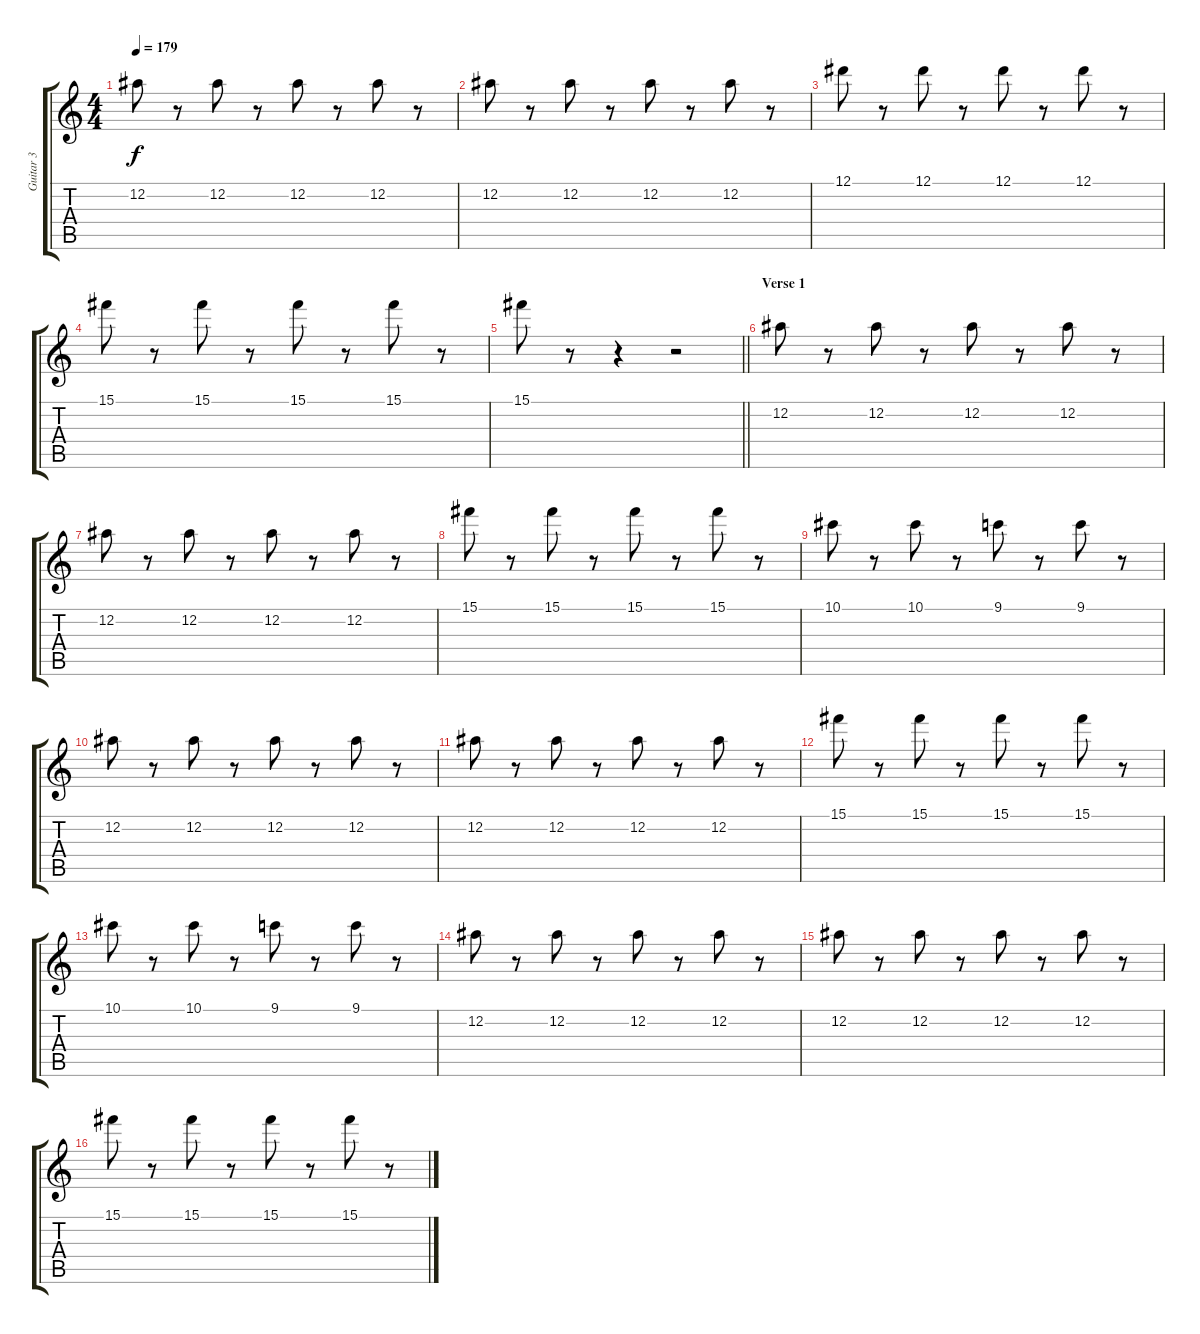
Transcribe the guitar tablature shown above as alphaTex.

\track ("Guitar 3" "Guitar 3") {instrument overdrivenguitar}
\staff {score tabs}
\tuning (Eb4 Bb3 Gb3 Db3 Ab2 Eb2) {hide}
\ts (4 4)
\tempo 179
\clef g2
\ks c
12.2.8{dy f} r.8 12.2.8 r.8 12.2.8 r.8 12.2.8 r.8 |
12.2.8 r.8 12.2.8 r.8 12.2.8 r.8 12.2.8 r.8 |
12.1.8 r.8 12.1.8 r.8 12.1.8 r.8 12.1.8 r.8 |
15.1.8 r.8 15.1.8 r.8 15.1.8 r.8 15.1.8 r.8 |
\barLineRight lightlight
15.1.8 r.8 r.4 r.2 |
\section ("" "Verse 1")
12.2.8 r.8 12.2.8 r.8 12.2.8 r.8 12.2.8 r.8 |
12.2.8 r.8 12.2.8 r.8 12.2.8 r.8 12.2.8 r.8 |
15.1.8 r.8 15.1.8 r.8 15.1.8 r.8 15.1.8 r.8 |
10.1.8 r.8 10.1.8 r.8 9.1.8 r.8 9.1.8 r.8 |
12.2.8 r.8 12.2.8 r.8 12.2.8 r.8 12.2.8 r.8 |
12.2.8 r.8 12.2.8 r.8 12.2.8 r.8 12.2.8 r.8 |
15.1.8 r.8 15.1.8 r.8 15.1.8 r.8 15.1.8 r.8 |
10.1.8 r.8 10.1.8 r.8 9.1.8 r.8 9.1.8 r.8 |
12.2.8 r.8 12.2.8 r.8 12.2.8 r.8 12.2.8 r.8 |
12.2.8 r.8 12.2.8 r.8 12.2.8 r.8 12.2.8 r.8 |
15.1.8 r.8 15.1.8 r.8 15.1.8 r.8 15.1.8 r.8
